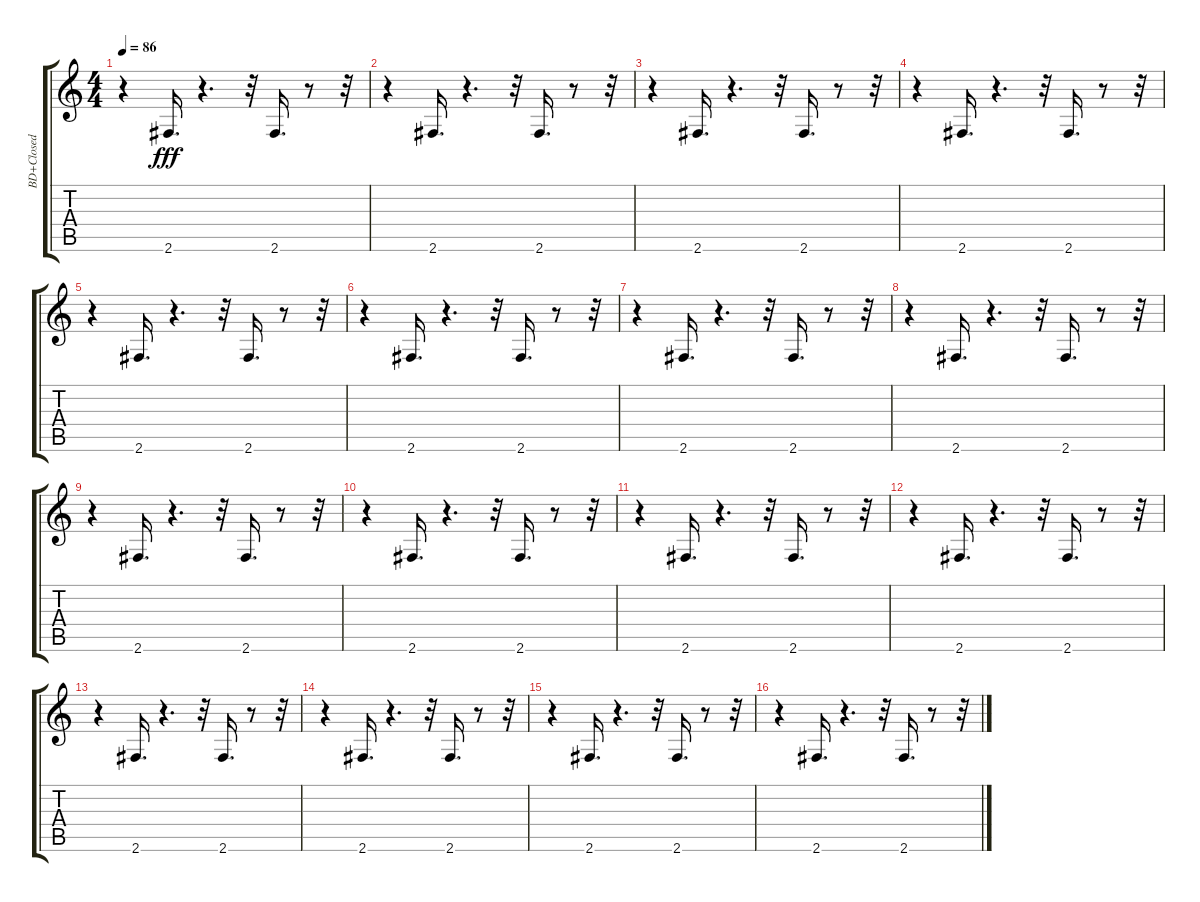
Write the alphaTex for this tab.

\track ("BD+Closed" "BD+Closed") {instrument synthbass1}
\staff {score tabs}
\tuning (E4 B3 G3 D3 A2 E2) {hide}
\ts (4 4)
\tempo 86
\clef g2
\ks c
r.4{dy fff} 2.6.16{d} r.4{d} r.32 2.6.16{d} r.8 r.32 |
r.4 2.6.16{d} r.4{d} r.32 2.6.16{d} r.8 r.32 |
r.4 2.6.16{d} r.4{d} r.32 2.6.16{d} r.8 r.32 |
r.4 2.6.16{d} r.4{d} r.32 2.6.16{d} r.8 r.32 |
r.4 2.6.16{d} r.4{d} r.32 2.6.16{d} r.8 r.32 |
r.4 2.6.16{d} r.4{d} r.32 2.6.16{d} r.8 r.32 |
r.4 2.6.16{d} r.4{d} r.32 2.6.16{d} r.8 r.32 |
r.4 2.6.16{d} r.4{d} r.32 2.6.16{d} r.8 r.32 |
r.4 2.6.16{d} r.4{d} r.32 2.6.16{d} r.8 r.32 |
r.4 2.6.16{d} r.4{d} r.32 2.6.16{d} r.8 r.32 |
r.4 2.6.16{d} r.4{d} r.32 2.6.16{d} r.8 r.32 |
r.4 2.6.16{d} r.4{d} r.32 2.6.16{d} r.8 r.32 |
r.4 2.6.16{d} r.4{d} r.32 2.6.16{d} r.8 r.32 |
r.4 2.6.16{d} r.4{d} r.32 2.6.16{d} r.8 r.32 |
r.4 2.6.16{d} r.4{d} r.32 2.6.16{d} r.8 r.32 |
r.4 2.6.16{d} r.4{d} r.32 2.6.16{d} r.8 r.32
